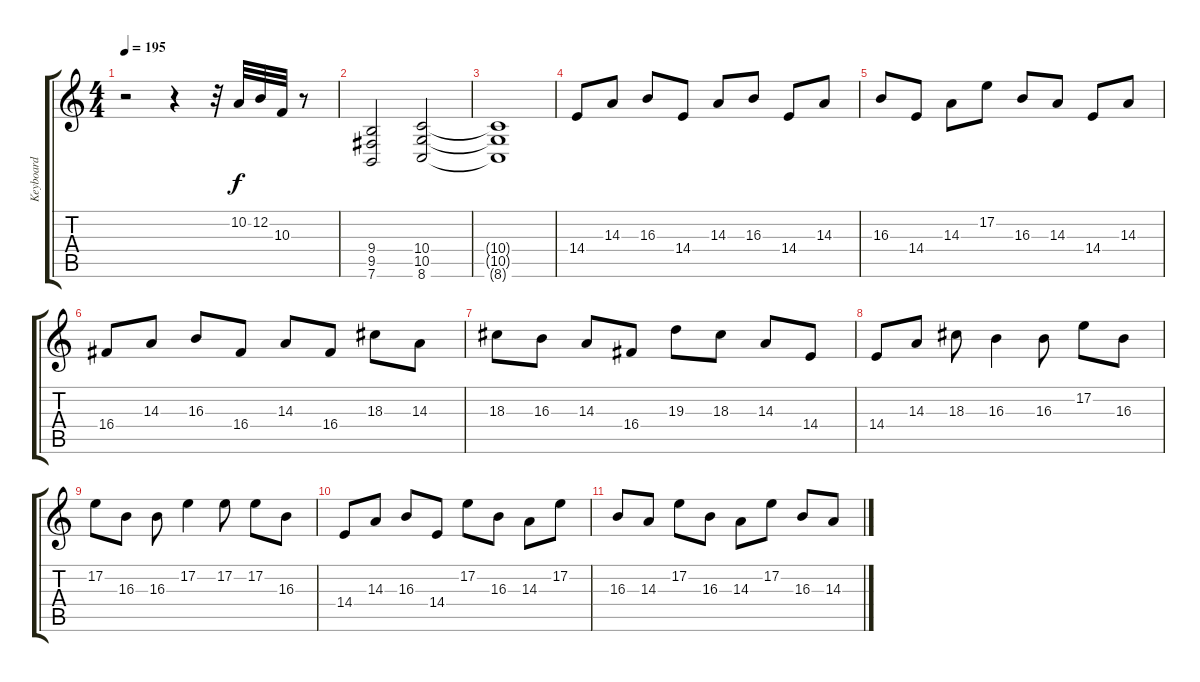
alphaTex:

\track ("Keyboard" "Keyboard") {instrument pad2warm}
\staff {score tabs}
\tuning (E4 B3 G3 D3 A2 E2) {hide}
\ts (4 4)
\tempo 195
\clef g2
\ks c
r.2{dy f volume 16 instrument lead1square} r.4 r.32 10.2.32 12.2.32 10.3.32 r.8 |
(9.4 9.5 7.6).2{instrument pad2warm} (10.4 10.5 8.6).2 |
(10.4{t} 10.5{t} 8.6{t}).1 |
\section ("" "")
14.4.8 14.3.8 16.3.8 14.4.8 14.3.8 16.3.8 14.4.8 14.3.8 |
16.3.8 14.4.8 14.3.8 17.2.8 16.3.8 14.3.8 14.4.8 14.3.8 |
16.4.8 14.3.8 16.3.8 16.4.8 14.3.8 16.4.8 18.3.8 14.3.8 |
18.3.8 16.3.8 14.3.8 16.4.8 19.3.8 18.3.8 14.3.8 14.4.8 |
14.4.8 14.3.8 18.3.8 16.3.4 16.3.8 17.2.8 16.3.8 |
17.2.8 16.3.8 16.3.8 17.2.4 17.2.8 17.2.8 16.3.8 |
\section ("" "")
14.4.8 14.3.8 16.3.8 14.4.8 17.2.8 16.3.8 14.3.8 17.2.8 |
16.3.8 14.3.8 17.2.8 16.3.8 14.3.8 17.2.8 16.3.8 14.3.8
